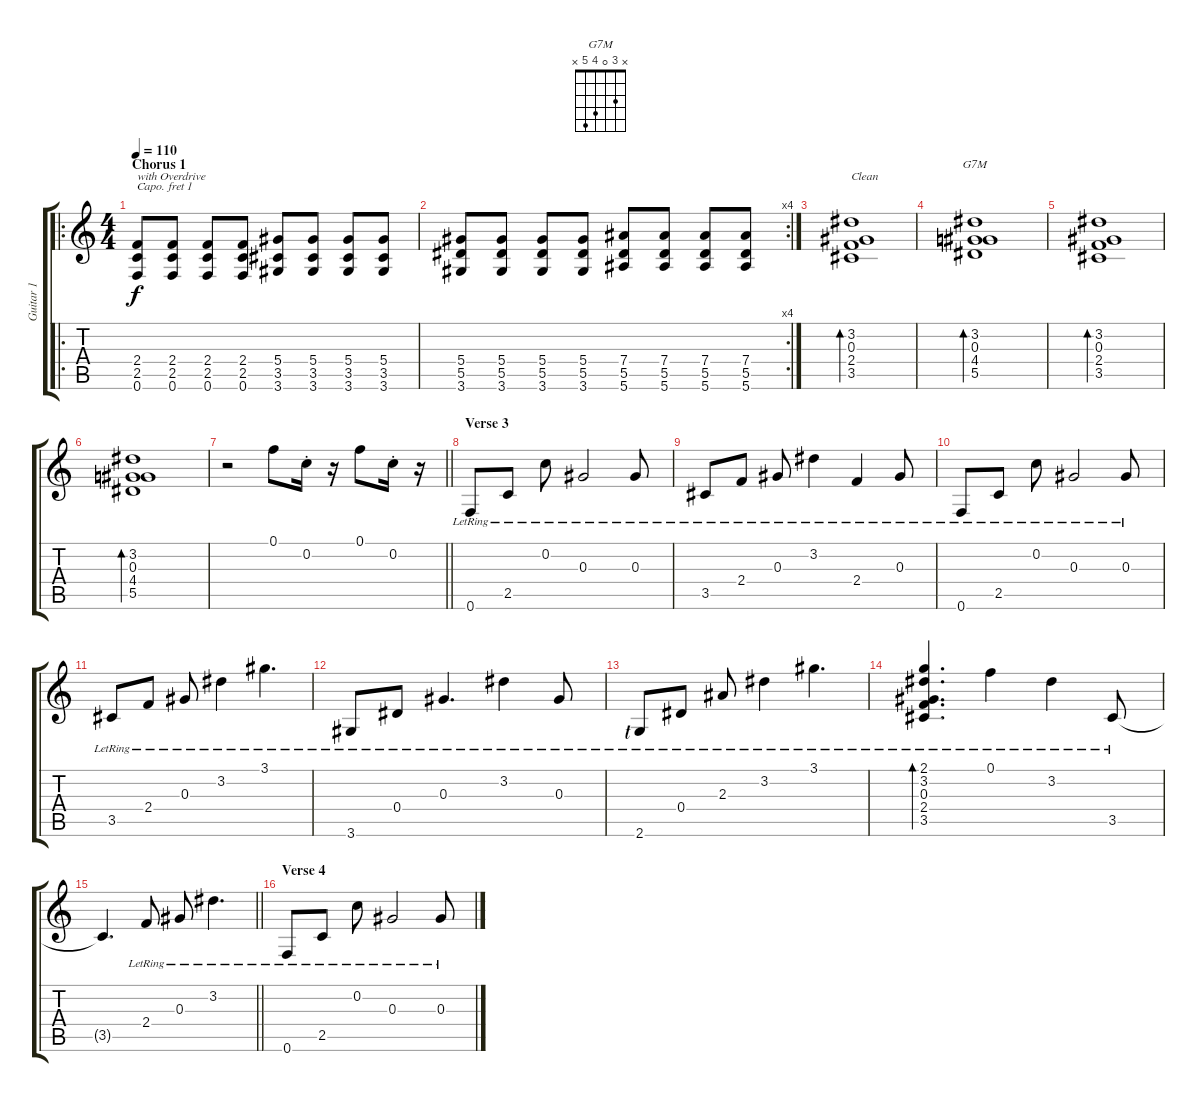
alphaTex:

\track ("Guitar 1" "Guitar 1") {instrument electricguitarclean}
\staff {score tabs}
\capo 1
\tuning (E4 B3 G3 D3 A2 E2) {hide}
\chord ("G7M" x 3 0 4 5 x)
\ro
\ts (4 4)
\section ("" "Chorus 1")
\tempo 110
\clef g2
\ks c
(2.4 2.5 0.6).8{txt "with Overdrive" dy f volume 8 balance 12 instrument overdrivenguitar} (2.4 2.5 0.6).8 (2.4 2.5 0.6).8 (2.4 2.5 0.6).8 (5.4 3.5 3.6).8 (5.4 3.5 3.6).8 (5.4 3.5 3.6).8 (5.4 3.5 3.6).8 |
\rc 4
(5.4 5.5 3.6).8 (5.4 5.5 3.6).8 (5.4 5.5 3.6).8 (5.4 5.5 3.6).8 (7.4 5.5 5.6).8 (7.4 5.5 5.6).8 (7.4 5.5 5.6).8 (7.4 5.5 5.6).8 |
(3.2 0.3 2.4 3.5).1{bd 120 txt "Clean" volume 14 balance 8 instrument electricguitarclean} |
(3.2 0.3 4.4 5.5).1{bd 120 ch "G7M"} |
(3.2 0.3 2.4 3.5).1{bd 120} |
(3.2 0.3 4.4 5.5).1{bd 120} |
\barLineRight lightlight
r.2 0.1.8 0.2{st}.16 r.16 0.1.8 0.2{st}.16 r.16 |
\section ("" "Verse 3")
0.6{lr}.8 2.5{lr}.8 0.2{lr}.8 0.3{lr}.2 0.3{lr}.8 |
3.5{lr}.8 2.4{lr}.8 0.3{lr}.8 3.2{lr}.4 2.4{lr}.4 0.3{lr}.8 |
0.6{lr}.8 2.5{lr}.8 0.2{lr}.8 0.3{lr}.2 0.3{lr}.8 |
3.5{lr}.8 2.4{lr}.8 0.3{lr}.8 3.2{lr}.4 3.1{lr}.4{d} |
3.6{lr}.8 0.4{lr}.8 0.3{lr}.4{d} 3.2{lr}.4 0.3{lr}.8 |
2.6{lr lf 1}.8 0.4{lr}.8 2.3{lr}.8 3.2{lr}.4 3.1{lr}.4{d} |
(2.1{lr} 3.2{lr} 0.3{lr} 2.4{lr} 3.5{lr}).4{d bd 120} 0.1{lr}.4 3.2{lr}.4 3.5{lr}.8 |
\barLineRight lightlight
3.5{t}.4{d} 2.4{lr}.8 0.3{lr}.8 3.2{lr}.4{d} |
\section ("" "Verse 4")
0.6{lr}.8 2.5{lr}.8 0.2{lr}.8 0.3{lr}.2 0.3{lr}.8
